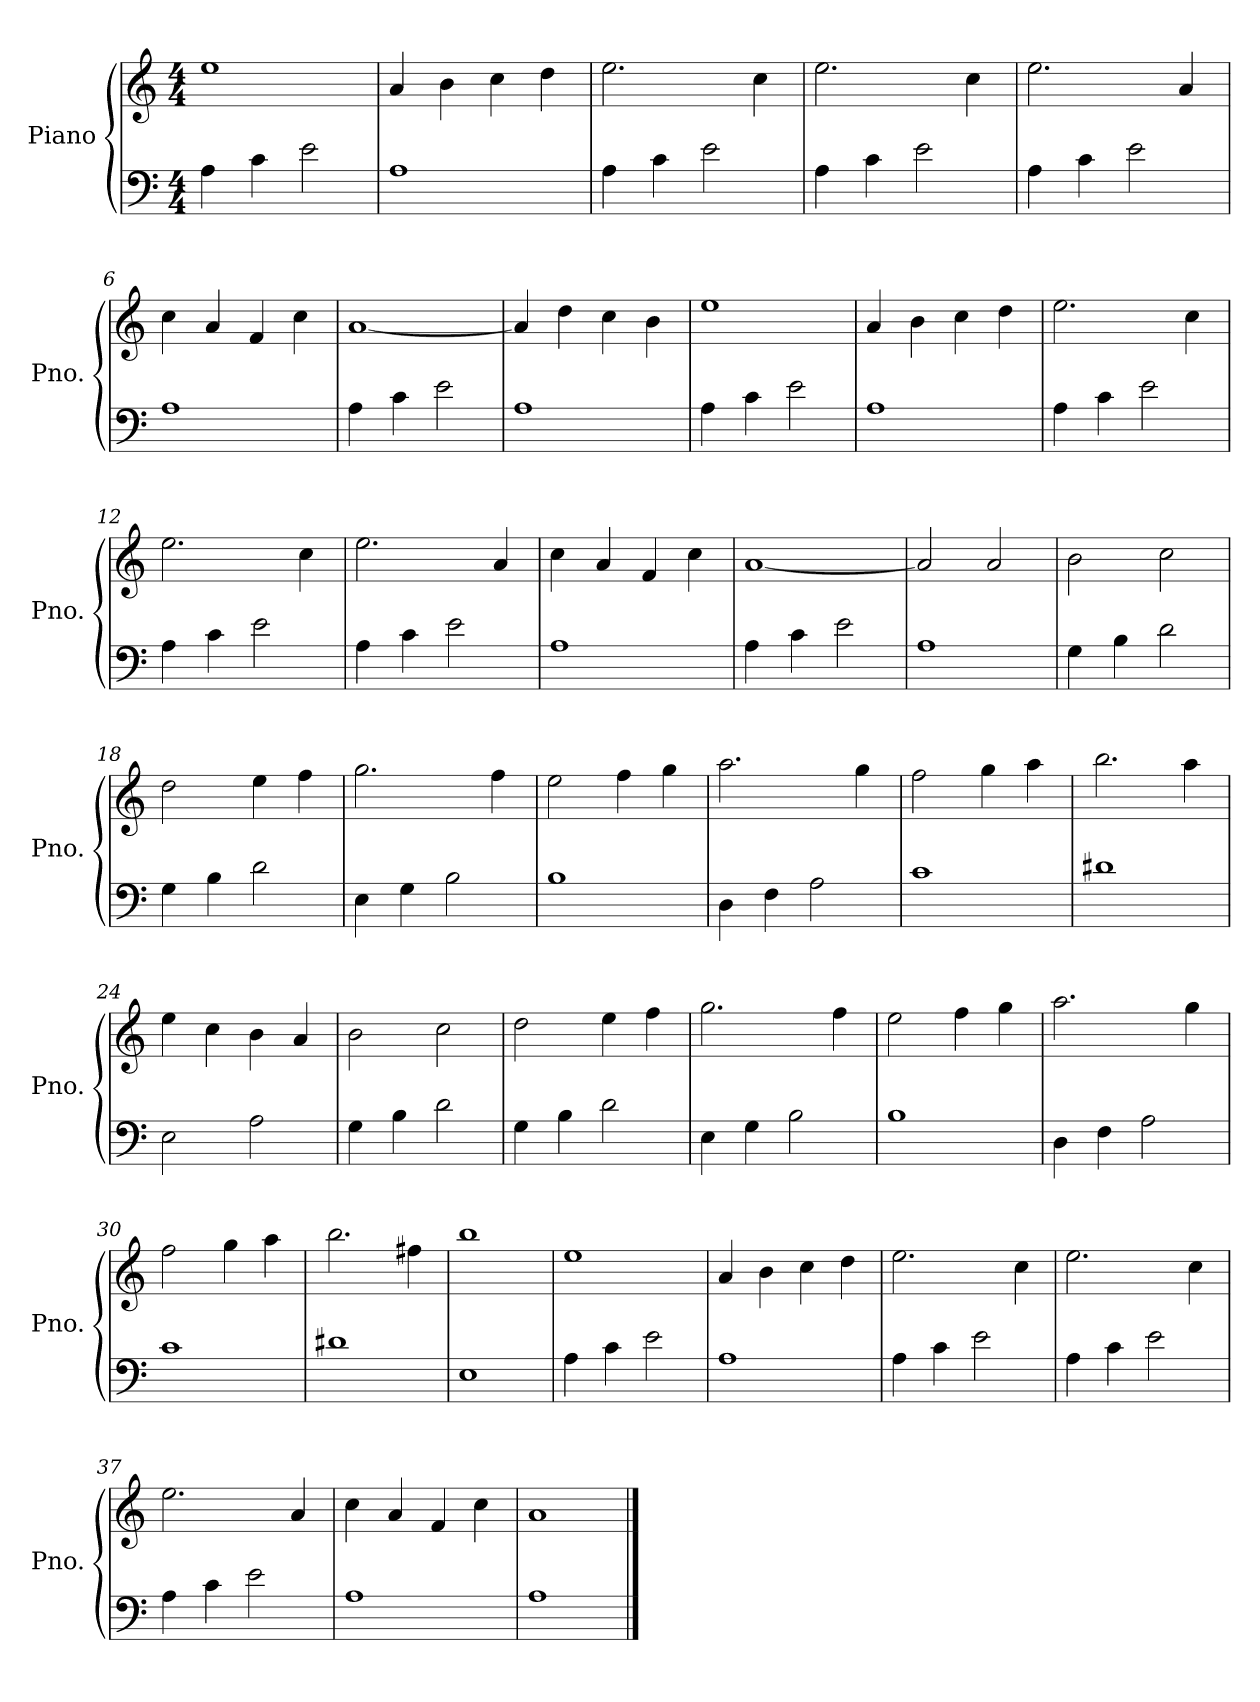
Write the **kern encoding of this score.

**kern	**kern
*part1	*part1
*staff2	*staff1
*I"Piano	*
*I'Pno.	*
*clefF4	*clefG2
*k[]	*k[]
*M4/4	*M4/4
=1	=1
4A<\	1ee
4c<\	.
2e<\	.
=2	=2
1A<	4a/
.	4b\
.	4cc\
.	4dd\
=3	=3
4A<\	2.ee\
4c<\	.
2e<\	.
.	4cc\
!!LO:LB:g=z
=4	=4
4A<\	2.ee\
4c<\	.
2e<\	.
.	4cc\
=5	=5
4A<\	2.ee\
4c<\	.
2e<\	.
.	4a/
=6	=6
1A<	4cc\
.	4a/
.	4f/
.	4cc\
=7	=7
4A<\	[1a
4c<\	.
2e<\	.
!!LO:LB:g=z
=8	=8
1A<	4a/]
.	4dd\
.	4cc\
.	4b\
=9	=9
4A<\	1ee
4c<\	.
2e<\	.
=10	=10
1A<	4a/
.	4b\
.	4cc\
.	4dd\
=11	=11
4A<\	2.ee\
4c<\	.
2e<\	.
.	4cc\
!!LO:LB:g=z
=12	=12
4A<\	2.ee\
4c<\	.
2e<\	.
.	4cc\
=13	=13
4A<\	2.ee\
4c<\	.
2e<\	.
.	4a/
=14	=14
1A<	4cc\
.	4a/
.	4f/
.	4cc\
=15	=15
4A<\	[1a
4c<\	.
2e<\	.
!!LO:LB:g=z
=16	=16
1A<	2a/]
.	2a/
=17	=17
4G<\	2b\
4B<\	.
2d<\	2cc\
=18	=18
4G<\	2dd\
4B<\	.
2d<\	4ee\
.	4ff\
=19	=19
4E<\	2.gg\
4G<\	.
2B<\	.
.	4ff\
!!LO:PB:g=z
=20	=20
1B<	2ee\
.	4ff\
.	4gg\
=21	=21
4D<\	2.aa\
4F<\	.
2A<\	.
.	4gg\
=22	=22
1c<	2ff\
.	4gg\
.	4aa\
=23	=23
1d#X<	2.bb\
.	4aa\
!!LO:LB:g=z
=24	=24
2E<\	4ee\
.	4cc\
2A<\	4b\
.	4a/
=25	=25
4G<\	2b\
4B<\	.
2d<\	2cc\
=26	=26
4G<\	2dd\
4B<\	.
2d<\	4ee\
.	4ff\
=27	=27
4E<\	2.gg\
4G<\	.
2B<\	.
.	4ff\
!!LO:LB:g=z
=28	=28
1B<	2ee\
.	4ff\
.	4gg\
=29	=29
4D<\	2.aa\
4F<\	.
2A<\	.
.	4gg\
=30	=30
1c<	2ff\
.	4gg\
.	4aa\
!!LO:LB:g=z
=31	=31
1d#X<	2.bb\
.	4ff#X\
=32	=32
1E<	1bb
=33	=33
4A<\	1ee
4c<\	.
2e<\	.
=34	=34
1A<	4a/
.	4b\
.	4cc\
.	4dd\
!!LO:LB:g=z
=35	=35
4A<\	2.ee\
4c<\	.
2e<\	.
.	4cc\
=36	=36
4A<\	2.ee\
4c<\	.
2e<\	.
.	4cc\
=37	=37
4A<\	2.ee\
4c<\	.
2e<\	.
.	4a/
=38	=38
1A<	4cc\
.	4a/
.	4f/
.	4cc\
=39	=39
1A<	1a
==	==
*-	*-
